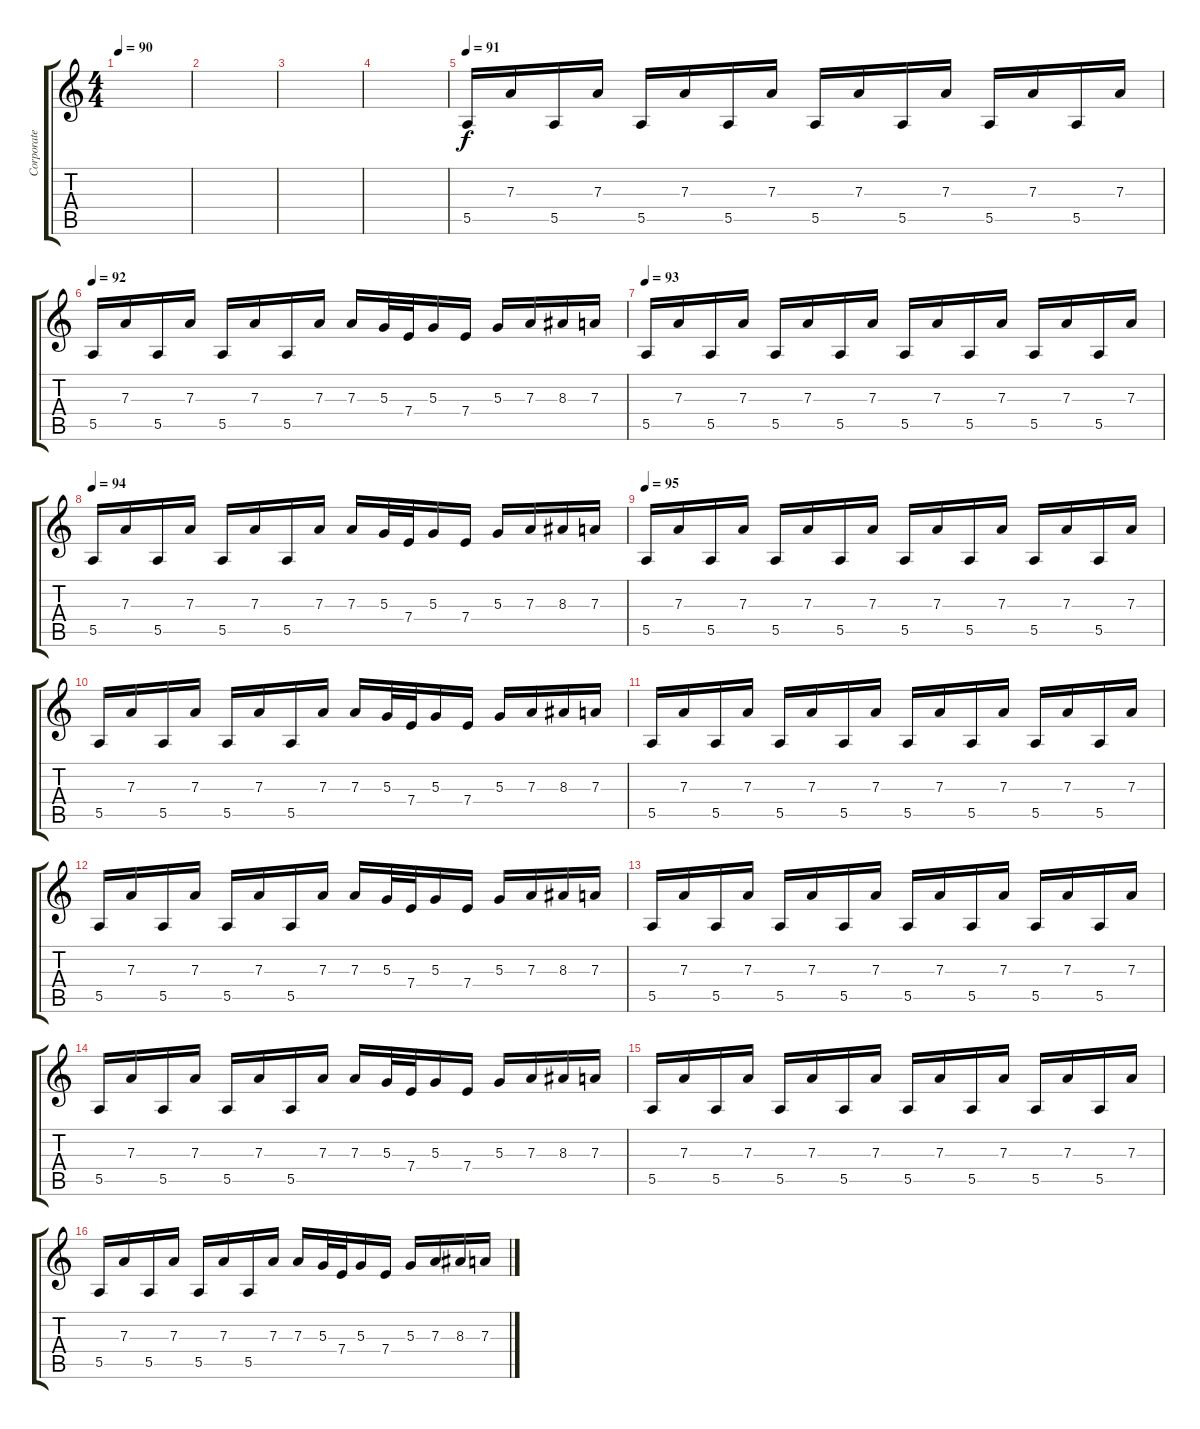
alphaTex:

\track ("Corporate Death (R)" "Corporate ") {instrument distortionguitar}
\staff {score tabs}
\tuning (B3 Gb3 D3 A2 E2 B1) {hide}
\ts (4 4)
\tempo 90
\clef g2
\ks c
|
|
|
|
\tempo 91
5.5.16 7.3.16 5.5.16 7.3.16 5.5.16 7.3.16 5.5.16 7.3.16 5.5.16 7.3.16 5.5.16 7.3.16 5.5.16 7.3.16 5.5.16 7.3.16 |
\tempo 92
5.5.16 7.3.16 5.5.16 7.3.16 5.5.16 7.3.16 5.5.16 7.3.16 7.3.16 5.3.32 7.4.32 5.3.16 7.4.16 5.3.16 7.3.16 8.3.16 7.3.16 |
\tempo 93
5.5.16 7.3.16 5.5.16 7.3.16 5.5.16 7.3.16 5.5.16 7.3.16 5.5.16 7.3.16 5.5.16 7.3.16 5.5.16 7.3.16 5.5.16 7.3.16 |
\tempo 94
5.5.16 7.3.16 5.5.16 7.3.16 5.5.16 7.3.16 5.5.16 7.3.16 7.3.16 5.3.32 7.4.32 5.3.16 7.4.16 5.3.16 7.3.16 8.3.16 7.3.16 |
\tempo 95
5.5.16 7.3.16 5.5.16 7.3.16 5.5.16 7.3.16 5.5.16 7.3.16 5.5.16 7.3.16 5.5.16 7.3.16 5.5.16 7.3.16 5.5.16 7.3.16 |
5.5.16 7.3.16 5.5.16 7.3.16 5.5.16 7.3.16 5.5.16 7.3.16 7.3.16 5.3.32 7.4.32 5.3.16 7.4.16 5.3.16 7.3.16 8.3.16 7.3.16 |
5.5.16 7.3.16 5.5.16 7.3.16 5.5.16 7.3.16 5.5.16 7.3.16 5.5.16 7.3.16 5.5.16 7.3.16 5.5.16 7.3.16 5.5.16 7.3.16 |
5.5.16 7.3.16 5.5.16 7.3.16 5.5.16 7.3.16 5.5.16 7.3.16 7.3.16 5.3.32 7.4.32 5.3.16 7.4.16 5.3.16 7.3.16 8.3.16 7.3.16 |
5.5.16 7.3.16 5.5.16 7.3.16 5.5.16 7.3.16 5.5.16 7.3.16 5.5.16 7.3.16 5.5.16 7.3.16 5.5.16 7.3.16 5.5.16 7.3.16 |
5.5.16 7.3.16 5.5.16 7.3.16 5.5.16 7.3.16 5.5.16 7.3.16 7.3.16 5.3.32 7.4.32 5.3.16 7.4.16 5.3.16 7.3.16 8.3.16 7.3.16 |
5.5.16 7.3.16 5.5.16 7.3.16 5.5.16 7.3.16 5.5.16 7.3.16 5.5.16 7.3.16 5.5.16 7.3.16 5.5.16 7.3.16 5.5.16 7.3.16 |
5.5.16 7.3.16 5.5.16 7.3.16 5.5.16 7.3.16 5.5.16 7.3.16 7.3.16 5.3.32 7.4.32 5.3.16 7.4.16 5.3.16 7.3.16 8.3.16 7.3.16
